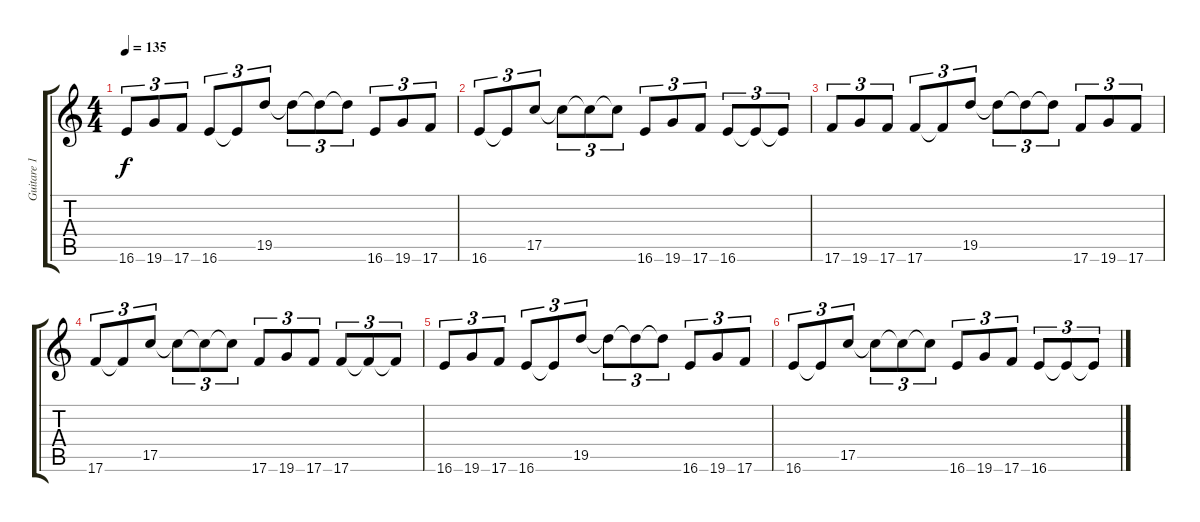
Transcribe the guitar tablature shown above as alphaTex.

\track ("Guitare 1" "Guitare 1") {instrument distortionguitar}
\staff {score tabs}
\tuning (D4 A3 F3 C3 G2 C2) {hide}
\ts (4 4)
\tempo 135
\clef g2
\ks c
16.6.8{tu (3 2) dy f} 19.6.8{tu (3 2)} 17.6.8{tu (3 2)} 16.6.8{tu (3 2)} 16.6{t}.8{tu (3 2)} 19.5.8{tu (3 2)} 19.5{t}.8{tu (3 2)} 19.5{t}.8{tu (3 2)} 19.5{t}.8{tu (3 2)} 16.6.8{tu (3 2)} 19.6.8{tu (3 2)} 17.6.8{tu (3 2)} |
16.6.8{tu (3 2)} 16.6{t}.8{tu (3 2)} 17.5.8{tu (3 2)} 17.5{t}.8{tu (3 2)} 17.5{t}.8{tu (3 2)} 17.5{t}.8{tu (3 2)} 16.6.8{tu (3 2)} 19.6.8{tu (3 2)} 17.6.8{tu (3 2)} 16.6.8{tu (3 2)} 16.6{t}.8{tu (3 2)} 16.6{t}.8{tu (3 2)} |
17.6.8{tu (3 2)} 19.6.8{tu (3 2)} 17.6.8{tu (3 2)} 17.6.8{tu (3 2)} 17.6{t}.8{tu (3 2)} 19.5.8{tu (3 2)} 19.5{t}.8{tu (3 2)} 19.5{t}.8{tu (3 2)} 19.5{t}.8{tu (3 2)} 17.6.8{tu (3 2)} 19.6.8{tu (3 2)} 17.6.8{tu (3 2)} |
17.6.8{tu (3 2)} 17.6{t}.8{tu (3 2)} 17.5.8{tu (3 2)} 17.5{t}.8{tu (3 2)} 17.5{t}.8{tu (3 2)} 17.5{t}.8{tu (3 2)} 17.6.8{tu (3 2)} 19.6.8{tu (3 2)} 17.6.8{tu (3 2)} 17.6.8{tu (3 2)} 17.6{t}.8{tu (3 2)} 17.6{t}.8{tu (3 2)} |
16.6.8{tu (3 2)} 19.6.8{tu (3 2)} 17.6.8{tu (3 2)} 16.6.8{tu (3 2)} 16.6{t}.8{tu (3 2)} 19.5.8{tu (3 2)} 19.5{t}.8{tu (3 2)} 19.5{t}.8{tu (3 2)} 19.5{t}.8{tu (3 2)} 16.6.8{tu (3 2)} 19.6.8{tu (3 2)} 17.6.8{tu (3 2)} |
16.6.8{tu (3 2)} 16.6{t}.8{tu (3 2)} 17.5.8{tu (3 2)} 17.5{t}.8{tu (3 2)} 17.5{t}.8{tu (3 2)} 17.5{t}.8{tu (3 2)} 16.6.8{tu (3 2)} 19.6.8{tu (3 2)} 17.6.8{tu (3 2)} 16.6.8{tu (3 2)} 16.6{t}.8{tu (3 2)} 16.6{t}.8{tu (3 2)}
